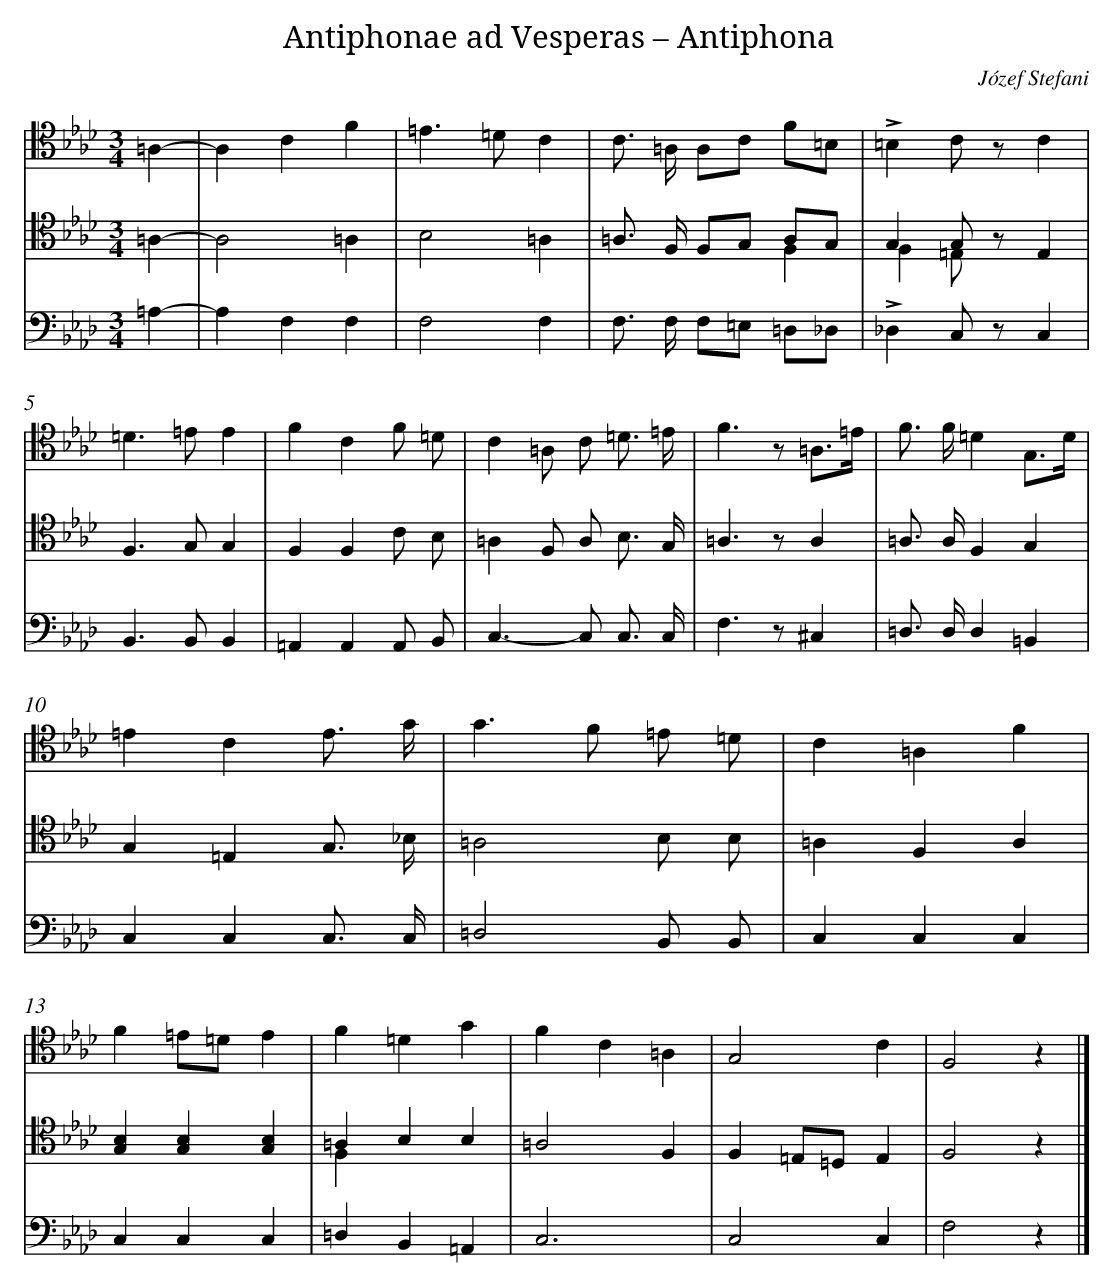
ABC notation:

X:1
T: Antiphonae ad Vesperas – Antiphona
C: Józef Stefani
L: 1/4
M: 3/4
V: 1 clef=tenor
V: 2 clef=tenor
V: 3 clef=bass
K: Ab
[V:1] =A,- [I:setbarnb 1]|
[V:2] =A,- |
[V:3] =A,- |
[V:1] A,CF |
[V:2] A,2=A, |
[V:3] A,F,F, |
[V:1] =E>=DC |
[V:2] B,2=A, |
[V:3] F,2F, |
[V:1] C/> =A,/ A,/C/ F/=B,/ |
[V:2] =A,/> F,/ F,/G,/ A,/G,/ & x2F, |
[V:3] F,/> F,/ F,/=E,/ =D,/_D,/ |
[V:1] !accent!=B,C/ z/C |
[V:2] G,G,/ z/E, & F,=E,/ x/x |
[V:3] !accent!_D,C,/ z/C, |
[V:1] =D>=EE |
[V:2] F,>G,G, |
[V:3] B,,>B,,B,, |
[V:1] FCF/ =D/ |
[V:2] F,F,C/ B,/ |
[V:3] =A,,A,,A,,/ B,,/ |
[V:1] C=A,/ C/ =D3// =E// |
[V:2] =A,F,/ A,/ B,3// G,// |
[V:3] C,>-C, C,3// C,// |
[V:1] F>z =A,3//=E// |
[V:2] =A,>zA, |
[V:3] F,>z^C, |
[V:1] F/> F/=DG,3//D// |
[V:2] =A,/> A,/F,G, |
[V:3] =D,/> D,/D,=B,, |
[V:1] =ECE3// G// |
[V:2] G,=E,G,3// _B,// |
[V:3] C,C,C,3// C,// |
[V:1] G>F =E/ =D/ |
[V:2] =A,2B,/ B,/ |
[V:3] =D,2B,,/ B,,/ |
[V:1] C=A,F |
[V:2] =A,F,A, |
[V:3] C,C,C, |
[V:1] F=E/=D/E |
[V:2] [B,G,][B,G,][B,G,] |
[V:3] C,C,C, |
[V:1] F=DG |
[V:2] =A,B,B, & F,x2 |
[V:3] =D,B,,=A,, |
[V:1] FC=A, |
[V:2] =A,2F, |
[V:3] C,3 |
[V:1] G,2C |
[V:2] F,=E,/=D,/E, |
[V:3] C,2C, |
[V:1] F,2z |]
[V:2] F,2z |]
[V:3] F,2z |]
